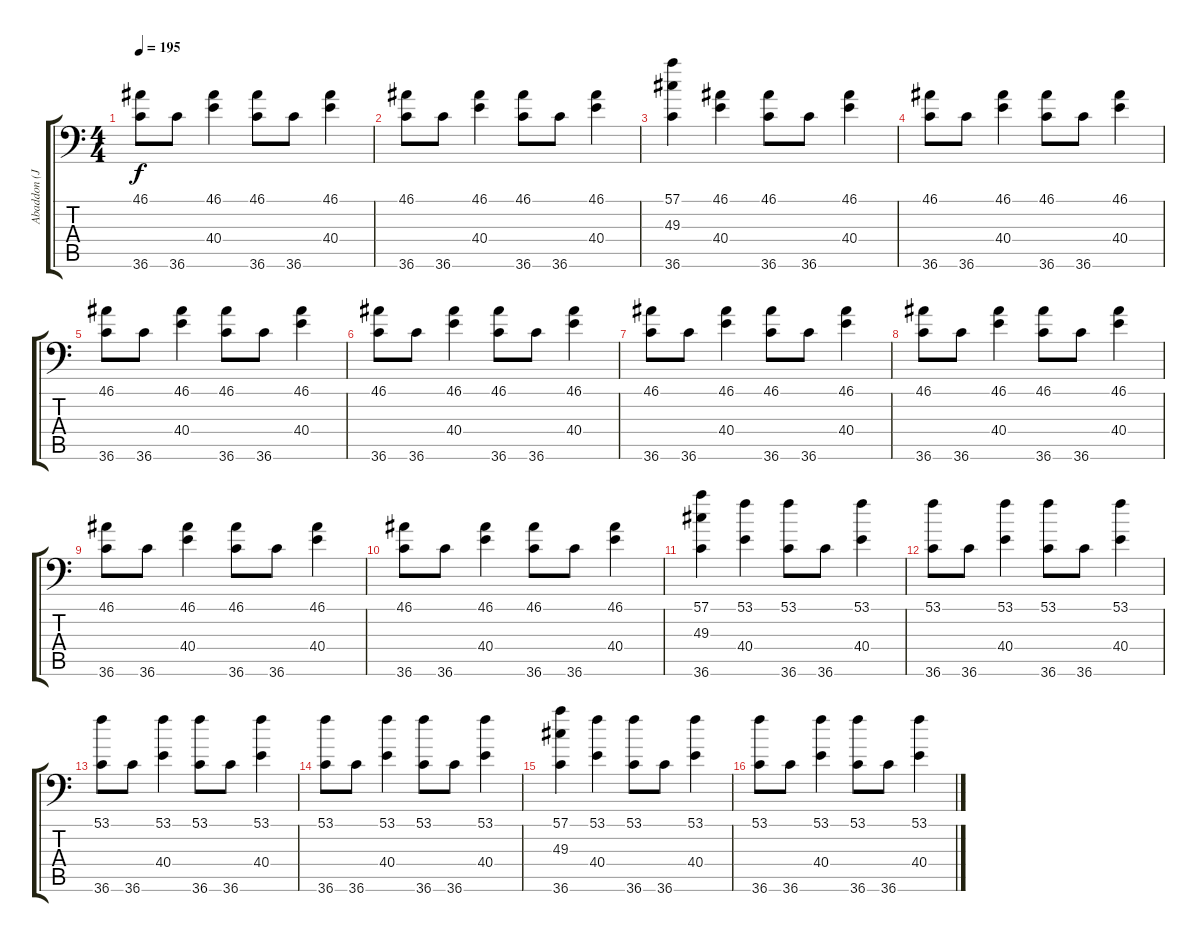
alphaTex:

\track ("Abaddon (John)" "Abaddon (J") {instrument acousticgrandpiano}
\staff {score tabs}
\tuning (C-1 C-1 C-1 C-1 C-1 C-1) {hide}
\ts (4 4)
\tempo 195
\clef f4
\ks c
(46.1 36.6).8{dy f} 36.6.8 (46.1 40.4).4 (46.1 36.6).8 36.6.8 (46.1 40.4).4 |
(46.1 36.6).8 36.6.8 (46.1 40.4).4 (46.1 36.6).8 36.6.8 (46.1 40.4).4 |
(57.1 49.3 36.6).4 (46.1 40.4).4 (46.1 36.6).8 36.6.8 (46.1 40.4).4 |
(46.1 36.6).8 36.6.8 (46.1 40.4).4 (46.1 36.6).8 36.6.8 (46.1 40.4).4 |
(46.1 36.6).8 36.6.8 (46.1 40.4).4 (46.1 36.6).8 36.6.8 (46.1 40.4).4 |
(46.1 36.6).8 36.6.8 (46.1 40.4).4 (46.1 36.6).8 36.6.8 (46.1 40.4).4 |
(46.1 36.6).8 36.6.8 (46.1 40.4).4 (46.1 36.6).8 36.6.8 (46.1 40.4).4 |
(46.1 36.6).8 36.6.8 (46.1 40.4).4 (46.1 36.6).8 36.6.8 (46.1 40.4).4 |
(46.1 36.6).8 36.6.8 (46.1 40.4).4 (46.1 36.6).8 36.6.8 (46.1 40.4).4 |
(46.1 36.6).8 36.6.8 (46.1 40.4).4 (46.1 36.6).8 36.6.8 (46.1 40.4).4 |
(57.1 49.3 36.6).4 (53.1 40.4).4 (53.1 36.6).8 36.6.8 (53.1 40.4).4 |
(53.1 36.6).8 36.6.8 (53.1 40.4).4 (53.1 36.6).8 36.6.8 (53.1 40.4).4 |
(53.1 36.6).8 36.6.8 (53.1 40.4).4 (53.1 36.6).8 36.6.8 (53.1 40.4).4 |
(53.1 36.6).8 36.6.8 (53.1 40.4).4 (53.1 36.6).8 36.6.8 (53.1 40.4).4 |
(57.1 49.3 36.6).4 (53.1 40.4).4 (53.1 36.6).8 36.6.8 (53.1 40.4).4 |
(53.1 36.6).8 36.6.8 (53.1 40.4).4 (53.1 36.6).8 36.6.8 (53.1 40.4).4
